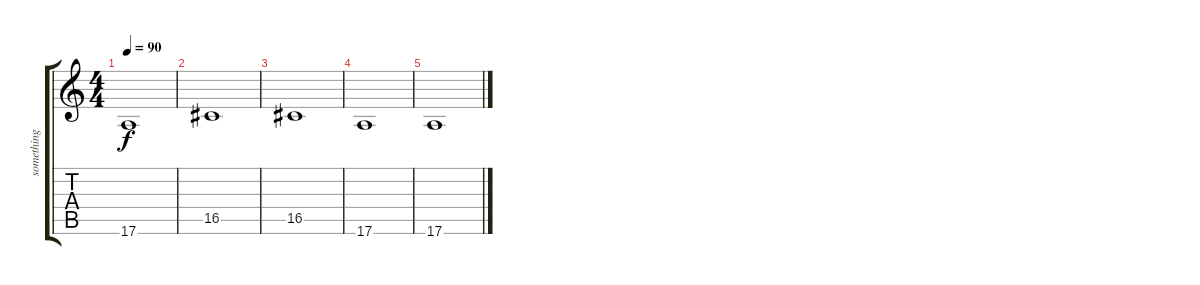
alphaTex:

\track ("something" "something") {instrument synthstrings2}
\staff {score tabs}
\tuning (E4 B3 G3 D3 A2 E2) {hide}
\ts (4 4)
\tempo 90
\clef g2
\ks c
17.6.1{dy f} |
16.5.1 |
16.5.1 |
17.6.1 |
17.6.1
